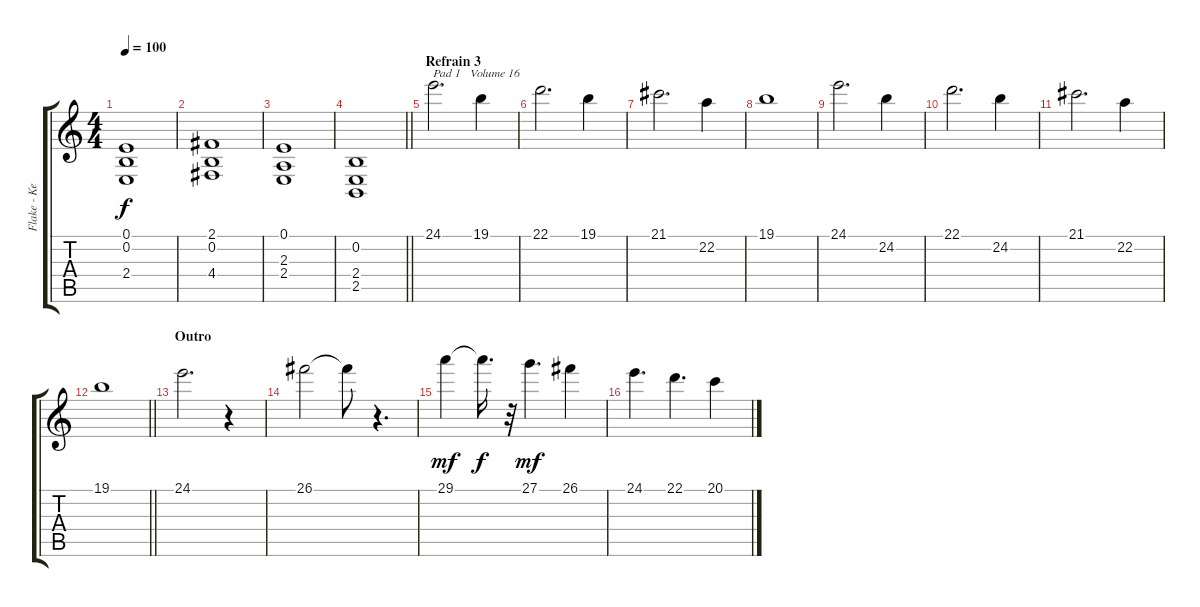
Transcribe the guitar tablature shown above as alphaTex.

\track ("Flake - Keys" "Flake - Ke") {instrument whistle}
\staff {score tabs}
\tuning (E4 B3 G3 D3 A2 E2) {hide}
\ts (4 4)
\tempo 100
\clef g2
\ks c
(0.1 0.2 2.4).1{dy f} |
(2.1 0.2 4.4).1 |
(0.1 2.3 2.4).1 |
\barLineRight lightlight
(0.2 2.4 2.5).1 |
\section ("" "Refrain 3")
24.1.2{d txt "Pad 1   Volume 16" volume 16 instrument whistle} 19.1.4 |
22.1.2{d} 19.1.4 |
21.1.2{d} 22.2.4 |
19.1.1 |
24.1.2{d} 24.2.4 |
22.1.2{d} 24.2.4 |
21.1.2{d} 22.2.4 |
\barLineRight lightlight
19.1.1 |
\section ("" "Outro")
24.1.2{d} r.4 |
26.1.2 26.1{t}.8 r.4{d} |
29.1.4{dy mf} 29.1{t}.16{d dy f} r.32 27.1.4{d dy mf} 26.1.4 |
24.1.4{d} 22.1.4{d} 20.1.4
